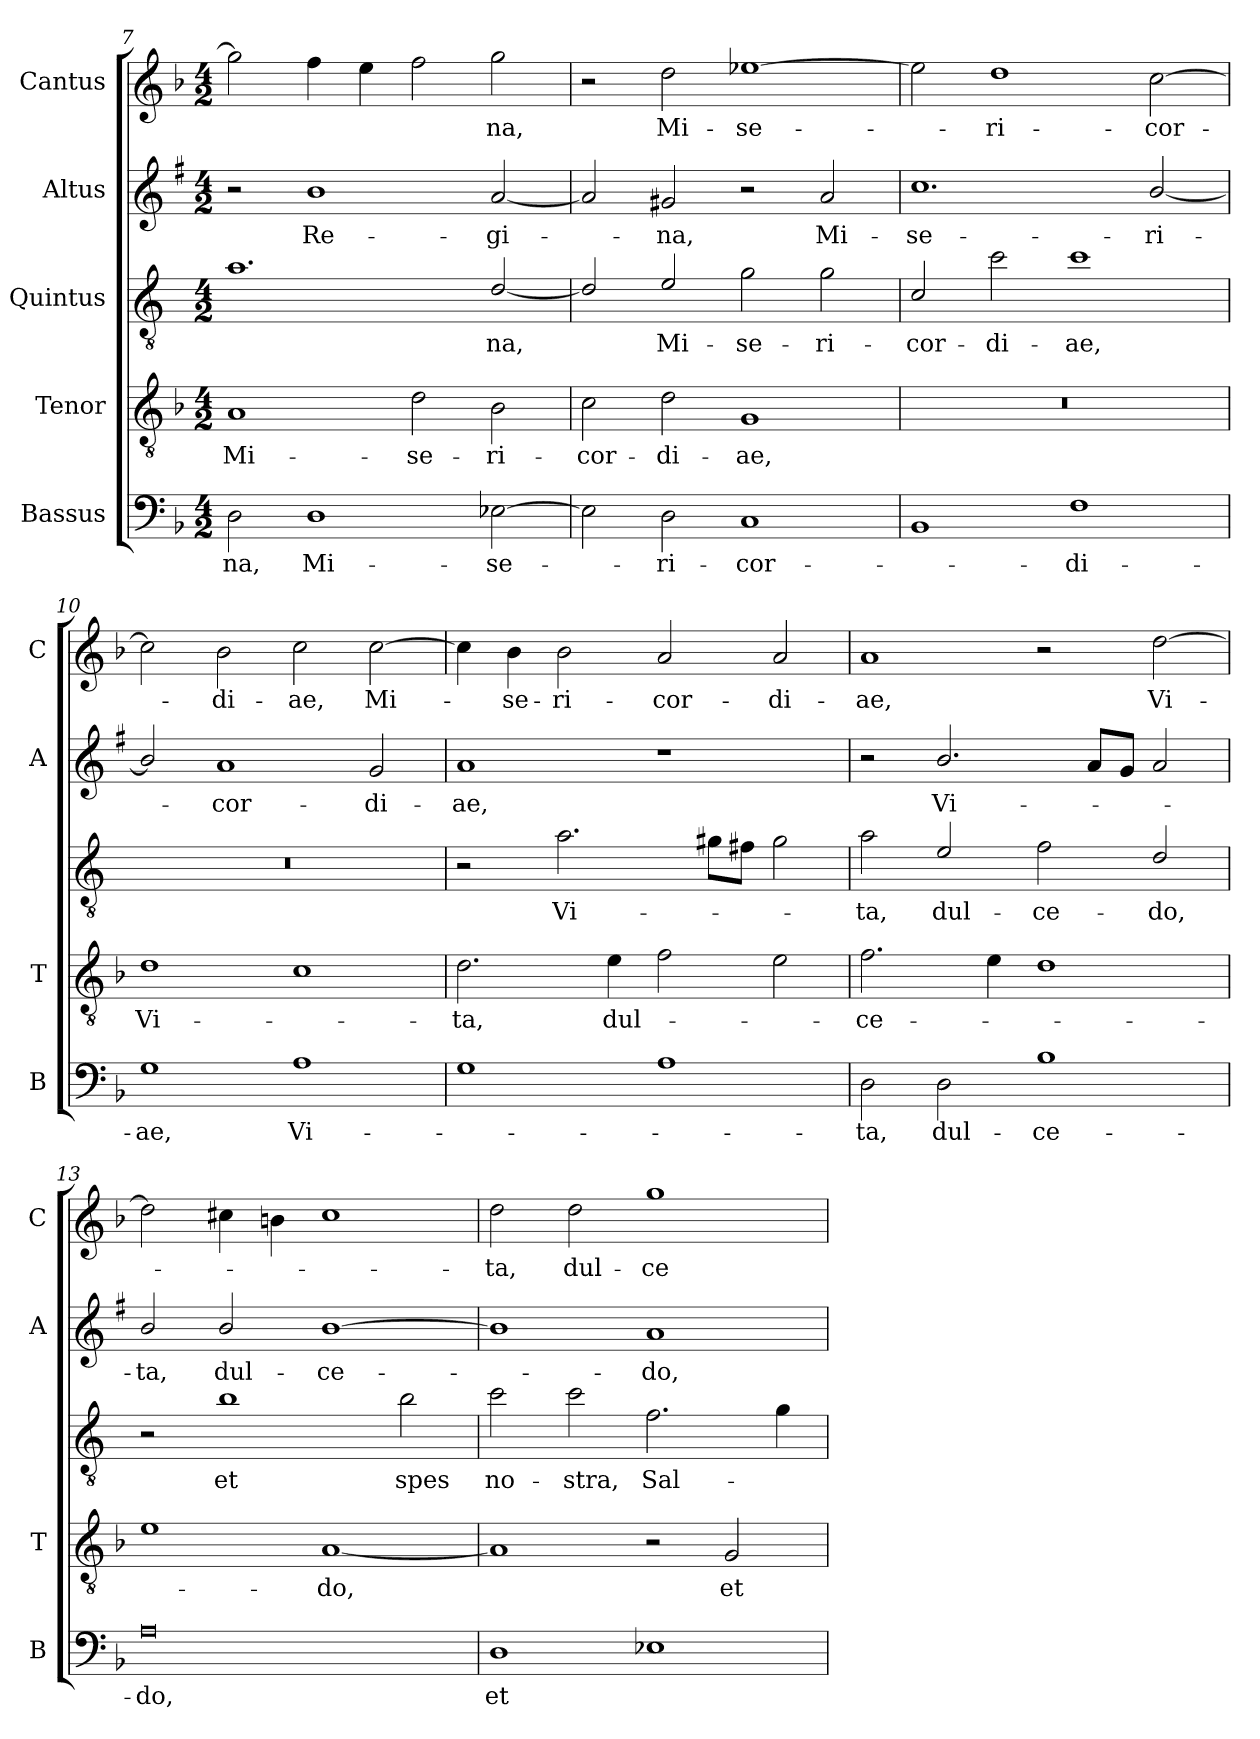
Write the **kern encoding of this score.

**kern	**text	**kern	**text	**kern	**text	**kern	**text	**kern	**text
*part5	*part5	*part4	*part4	*part3	*part3	*part2	*part2	*part1	*part1
*staff5	*staff5	*staff4	*staff4	*staff3	*staff3	*staff2	*staff2	*staff1	*staff1
*I"Bassus	*	*I"Tenor	*	*I"Quintus	*	*I"Altus	*	*I"Cantus	*
*I'B	*	*I'T	*	*	*	*I'A	*	*I'C	*
*clefF4	*	*clefGv2	*	*clefGv2	*	*clefG2	*	*clefG2	*
*	*	*	*	*ITrd4c7	*	*ITrd1c2	*	*	*
*k[b-]	*	*k[b-]	*	*k[b-]	*	*k[b-]	*	*k[b-]	*
*F:	*	*F:	*	*F:	*	*F:	*	*F:	*
*M4/2	*	*M4/2	*	*M4/2	*	*M4/2	*	*M4/2	*
=7	=7	=7	=7	=7	=7	=7	=7	=7	=7
!	!LO:LY:b	!	!LO:LY:b	!	!	!	!	!	!
2D\	-na,	1A	Mi-	1.d	.	2r	.	2gg\]	.
!	!LO:LY:b	!	!	!	!	!	!LO:LY:b	!	!
1D	Mi-	.	.	.	.	1a	Re-	4ff\	.
.	.	.	.	.	.	.	.	4ee\	.
!	!	!	!LO:LY:b	!	!	!	!	!	!
.	.	2d\	-se-	.	.	.	.	2ff\	.
!	!LO:LY:b	!	!LO:LY:b	!	!LO:LY:b	!	!LO:LY:b	!	!LO:LY:b
[2E-X\	-se-	2B-\	-ri-	[2G/	-na,	[2g/	-gi-	2gg\	-na,
=8	=8	=8	=8	=8	=8	=8	=8	=8	=8
!	!	!	!LO:LY:b	!	!	!	!	!	!
2E-\]	.	2c\	-cor-	2G/]	.	2g/]	.	2r	.
!	!LO:LY:b	!	!LO:LY:b	!	!LO:LY:b	!	!LO:LY:b	!	!LO:LY:b
2D\	-ri-	2d\	-di-	2A/	Mi-	2f#X/	-na,	2dd\	Mi-
!	!LO:LY:b	!	!LO:LY:b	!	!LO:LY:b	!	!	!	!LO:LY:b
1C	-cor-	1G	-ae,	2c\	-se-	2r	.	[1ee-X	-se-
!	!	!	!	!	!LO:LY:b	!	!LO:LY:b	!	!
.	.	.	.	2c\	-ri-	2g/	Mi-	.	.
=9	=9	=9	=9	=9	=9	=9	=9	=9	=9
!	!	!	!	!	!LO:LY:b	!	!LO:LY:b	!	!
1BB-	.	0r	.	2F/	-cor-	1.b-	-se-	2ee-\]	.
!	!	!	!	!	!LO:LY:b	!	!	!	!LO:LY:b
.	.	.	.	2f\	-di-	.	.	1dd	-ri-
!	!LO:LY:b	!	!	!	!LO:LY:b	!	!	!	!
1F	-di-	.	.	1f	-ae,	.	.	.	.
!	!	!	!	!	!	!	!LO:LY:b	!	!LO:LY:b
.	.	.	.	.	.	[2a/	-ri-	[2cc\	-cor-
!!LO:LB:g=z
=10	=10	=10	=10	=10	=10	=10	=10	=10	=10
!	!LO:LY:b	!	!LO:LY:b	!	!	!	!	!	!
1G	-ae,	1d	Vi-	0r	.	2a/]	.	2cc\]	.
!	!	!	!	!	!	!	!LO:LY:b	!	!LO:LY:b
.	.	.	.	.	.	1g	-cor-	2b-\	-di-
!	!LO:LY:b	!	!	!	!	!	!	!	!LO:LY:b
1A	Vi-	1c	.	.	.	.	.	2cc\	-ae,
!	!	!	!	!	!	!	!LO:LY:b	!	!LO:LY:b
.	.	.	.	.	.	2f/	-di-	[2cc\	Mi-
=11	=11	=11	=11	=11	=11	=11	=11	=11	=11
!	!	!	!LO:LY:b	!	!	!	!LO:LY:b	!	!
1G	.	2.d\	-ta,	2r	.	1g	-ae,	4cc\]	.
!	!	!	!	!	!	!	!	!	!LO:LY:b
.	.	.	.	.	.	.	.	4b-\	-se-
!	!	!	!	!	!LO:LY:b	!	!	!	!LO:LY:b
.	.	.	.	2.d\	Vi-	.	.	2b-\	-ri-
!	!	!	!LO:LY:b	!	!	!	!	!	!
.	.	4e\	dul-	.	.	.	.	.	.
!	!	!	!	!	!	!	!	!	!LO:LY:b
1A	.	2f\	.	.	.	1r	.	2a/	-cor-
.	.	.	.	8c#X\L	.	.	.	.	.
.	.	.	.	8Bn\J	.	.	.	.	.
!	!	!	!	!	!	!	!	!	!LO:LY:b
.	.	2e\	.	2c#\	.	.	.	2a/	-di-
=12	=12	=12	=12	=12	=12	=12	=12	=12	=12
!	!LO:LY:b	!	!LO:LY:b	!	!LO:LY:b	!	!	!	!LO:LY:b
2D\	-ta,	2.f\	-ce-	2d\	-ta,	2r	.	1a	-ae,
!	!LO:LY:b	!	!	!	!LO:LY:b	!	!LO:LY:b	!	!
2D\	dul-	.	.	2A/	dul-	2.a/	Vi-	.	.
.	.	4e\	.	.	.	.	.	.	.
!	!LO:LY:b	!	!	!	!LO:LY:b	!	!	!	!
1B-	-ce-	1d	.	2B-\	-ce-	.	.	2r	.
.	.	.	.	.	.	8g/L	.	.	.
.	.	.	.	.	.	8f/J	.	.	.
!	!	!	!	!	!LO:LY:b	!	!	!	!LO:LY:b
.	.	.	.	2G/	-do,	2g/	.	[2dd\	Vi-
=13	=13	=13	=13	=13	=13	=13	=13	=13	=13
!	!LO:LY:b	!	!	!	!	!	!LO:LY:b	!	!
0A	-do,	1e	.	2r	.	2a/	-ta,	2dd\]	.
!	!	!	!	!	!LO:LY:b	!	!LO:LY:b	!	!
.	.	.	.	1e	et	2a/	dul-	4cc#X\	.
.	.	.	.	.	.	.	.	4bn\	.
!	!	!	!LO:LY:b	!	!	!	!LO:LY:b	!	!
.	.	[1A	-do,	.	.	[1a	-ce-	1cc#	.
!	!	!	!	!	!LO:LY:b	!	!	!	!
.	.	.	.	2e\	spes	.	.	.	.
=14	=14	=14	=14	=14	=14	=14	=14	=14	=14
!	!LO:LY:b	!	!	!	!LO:LY:b	!	!	!	!LO:LY:b
1D	et	1A]	.	2f\	no-	1a]	.	2dd\	-ta,
!	!	!	!	!	!LO:LY:b	!	!	!	!LO:LY:b
.	.	.	.	2f\	-stra,	.	.	2dd\	dul-
!	!	!	!	!	!LO:LY:b	!	!LO:LY:b	!	!LO:LY:b
1E-X	.	2r	.	2.B-\	Sal-	1g	-do,	1gg	-ce-
!	!	!	!LO:LY:b	!	!	!	!	!	!
.	.	2G/	et	.	.	.	.	.	.
.	.	.	.	4c\	.	.	.	.	.
=	=	=	=	=	=	=	=	=	=
*-	*-	*-	*-	*-	*-	*-	*-	*-	*-
